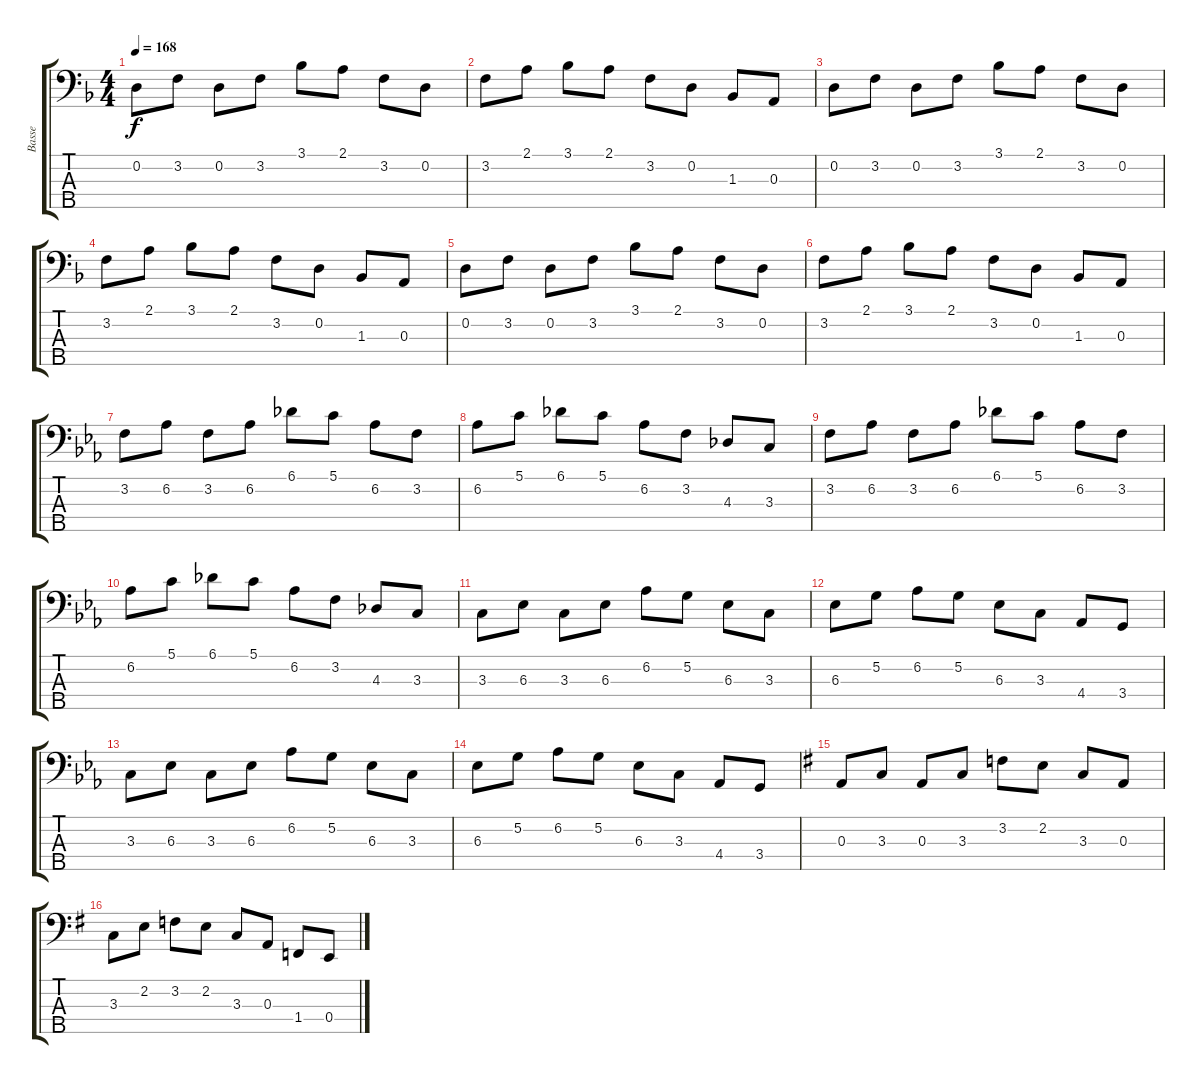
\track ("Basse" "Basse") {instrument synthbass2}
\staff {score tabs}
\tuning (G2 D2 A1 E1 B0) {hide}
\ts (4 4)
\tempo 168
\clef f4
\ks f
0.2.8{dy f} 3.2.8 0.2.8 3.2.8 3.1.8 2.1.8 3.2.8 0.2.8 |
3.2.8 2.1.8 3.1.8 2.1.8 3.2.8 0.2.8 1.3.8 0.3.8 |
0.2.8 3.2.8 0.2.8 3.2.8 3.1.8 2.1.8 3.2.8 0.2.8 |
3.2.8 2.1.8 3.1.8 2.1.8 3.2.8 0.2.8 1.3.8 0.3.8 |
0.2.8 3.2.8 0.2.8 3.2.8 3.1.8 2.1.8 3.2.8 0.2.8 |
3.2.8 2.1.8 3.1.8 2.1.8 3.2.8 0.2.8 1.3.8 0.3.8 |
\ks eb
3.2.8 6.2.8 3.2.8 6.2.8 6.1.8 5.1.8 6.2.8 3.2.8 |
6.2.8 5.1.8 6.1.8 5.1.8 6.2.8 3.2.8 4.3.8 3.3.8 |
3.2.8 6.2.8 3.2.8 6.2.8 6.1.8 5.1.8 6.2.8 3.2.8 |
6.2.8 5.1.8 6.1.8 5.1.8 6.2.8 3.2.8 4.3.8 3.3.8 |
3.3.8 6.3.8 3.3.8 6.3.8 6.2.8 5.2.8 6.3.8 3.3.8 |
6.3.8 5.2.8 6.2.8 5.2.8 6.3.8 3.3.8 4.4.8 3.4.8 |
3.3.8 6.3.8 3.3.8 6.3.8 6.2.8 5.2.8 6.3.8 3.3.8 |
6.3.8 5.2.8 6.2.8 5.2.8 6.3.8 3.3.8 4.4.8 3.4.8 |
\ks g
0.3.8 3.3.8 0.3.8 3.3.8 3.2.8 2.2.8 3.3.8 0.3.8 |
3.3.8 2.2.8 3.2.8 2.2.8 3.3.8 0.3.8 1.4.8 0.4.8
